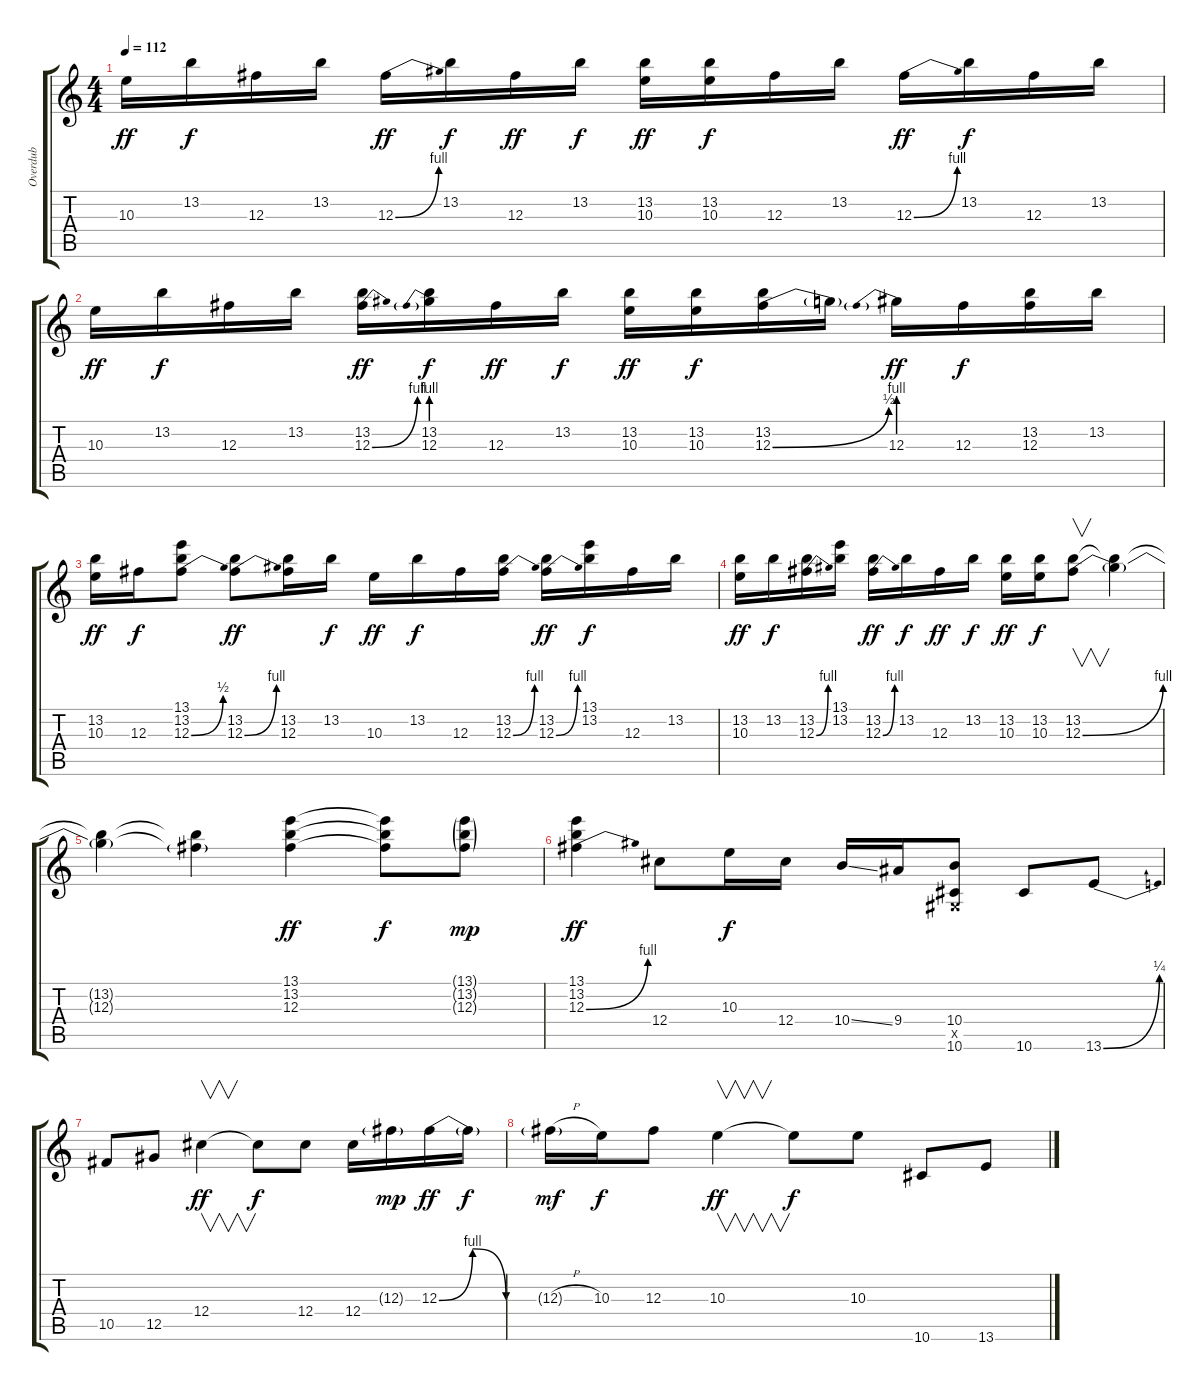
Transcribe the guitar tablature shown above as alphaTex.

\track ("Overdub" "Overdub") {instrument fretlessbass}
\staff {score tabs}
\tuning (Eb4 Bb3 Gb3 Db3 Ab2 Eb2) {hide}
\ts (4 4)
\tempo 112
\clef g2
\ks c
10.3.16{dy ff} 13.2.16{dy f} 12.3.16 13.2.16 12.3{be (bend 0 0 60 4)}.16{dy ff} 13.2.16{dy f} 12.3.16{dy ff} 13.2.16{dy f} (13.2 10.3).16{dy ff} (13.2 10.3).16{dy f} 12.3.16 13.2.16 12.3{be (bend 0 0 60 4)}.16{dy ff} 13.2.16{dy f} 12.3.16 13.2.16 |
10.3.16{dy ff} 13.2.16{dy f} 12.3.16 13.2.16 (13.2 12.3{be (bend 0 0 60 4)}).16{dy ff} (13.2 12.3{be (prebend 0 4 60 4)}).16{dy f} 12.3.16{dy ff} 13.2.16{dy f} (13.2 10.3).16{dy ff} (13.2 10.3).16{dy f} (13.2 12.3{be (bend 0 0 60 2)}).16 12.3{t}.16 12.3{be (prebend 0 4 60 4)}.16{dy ff} 12.3.16{dy f} (13.2 12.3).16 13.2.16 |
(13.2 10.3).16{dy ff} 12.3.16{dy f} (13.1 13.2 12.3{be (bend 0 0 60 2)}).8 (13.2 12.3{be (bend 0 0 60 4)}).8{dy ff} (13.2 12.3).16 13.2.16{dy f} 10.3.16{dy ff} 13.2.16{dy f} 12.3.16 (13.2 12.3{be (bend 0 0 60 4)}).16 (13.2 12.3{be (bend 0 0 60 4)}).16{dy ff} (13.1 13.2).16{dy f} 12.3.16 13.2.16 |
(13.2 10.3).16{dy ff} 13.2.16{dy f} (13.2 12.3{be (bend 0 0 60 4)}).16 (13.1 13.2).16 (13.2 12.3{be (bend 0 0 60 4)}).16{dy ff} 13.2.16{dy f} 12.3.16{dy ff} 13.2.16{dy f} (13.2 10.3).16{dy ff} (13.2 10.3).16{dy f} (13.2 12.3{be (bend 0 0 60 4)}).8{v} (13.2{t} 12.3{t}).4 |
(13.2{t} 12.3{t}).4 (13.2{t} 12.3{t}).4 (13.1 13.2 12.3).4{dy ff} (13.1{t} 13.2{t} 12.3{t}).8{dy f} (13.1{g} 13.2{g} 12.3{g}).8{dy mp} |
(13.1 13.2 12.3{be (bend 0 0 60 4)}).4{dy ff} 12.4.8 10.3.16{dy f} 12.4.16 10.4{ss}.16 9.4.16 (10.4 0.5{x} 10.6).8 10.6.8 13.6{be (bend 0 0 60 1)}.8 |
10.5.8 12.5.8 12.4.4{v dy ff} 12.4{t}.8{dy f} 12.4.8 12.4.16 12.3{g}.16{dy mp} 12.3{be (bendrelease 0 0 15 4 30 4 60 0)}.16{dy ff} 12.3{t}.16{dy f} |
12.3{h g}.16{dy mf} 10.3.16{dy f} 12.3.8 10.3.4{v dy ff} 10.3{t}.8{dy f} 10.3.8 10.6.8 13.6.8
